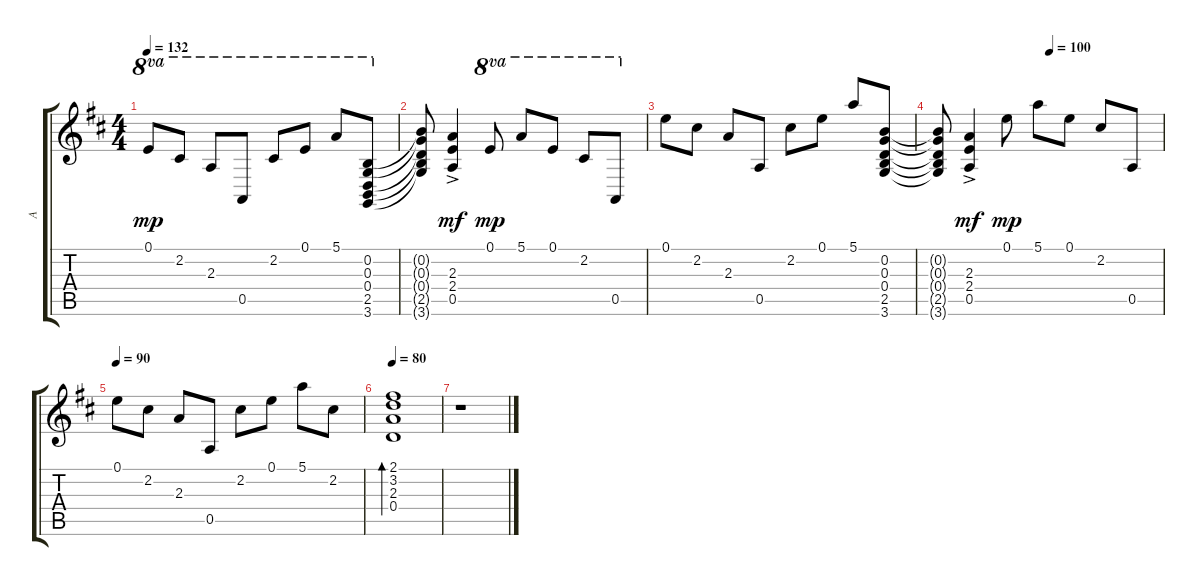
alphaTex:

\track ("A" "A") {instrument acousticguitarsteel}
\staff {score tabs}
\tuning (E4 B3 G3 D3 A2 E2) {hide}
\ts (4 4)
\tempo 132
\clef g2
\ks d
0.1.8{ot 8va dy mp} 2.2.8{ot 8va} 2.3.8{ot 8va} 0.5.8{ot 8va} 2.2.8{ot 8va} 0.1.8{ot 8va} 5.1.8{ot 8va} (0.2 0.3 0.4 2.5 3.6).8{ot 8va} |
(0.2{t} 0.3{t} 0.4{t} 2.5{t} 3.6{t}).8 (2.3{ac} 2.4{ac} 0.5{ac}).4{dy mf} 0.1.8{ot 8va dy mp} 5.1.8{ot 8va} 0.1.8{ot 8va} 2.2.8{ot 8va} 0.5.8{ot 8va} |
0.1.8 2.2.8 2.3.8 0.5.8 2.2.8 0.1.8 5.1.8 (0.2 0.3 0.4 2.5 3.6).8 |
\tempo (100 0.5)
(0.2{t} 0.3{t} 0.4{t} 2.5{t} 3.6{t}).8 (2.3{ac} 2.4{ac} 0.5{ac}).4{dy mf} 0.1.8{dy mp} 5.1.8 0.1.8 2.2.8 0.5.8 |
\tempo 90
0.1.8 2.2.8 2.3.8 0.5.8 2.2.8 0.1.8 5.1.8 2.2.8 |
\tempo 80
(2.1 3.2 2.3 0.4).1{bd 30} |
r.1
